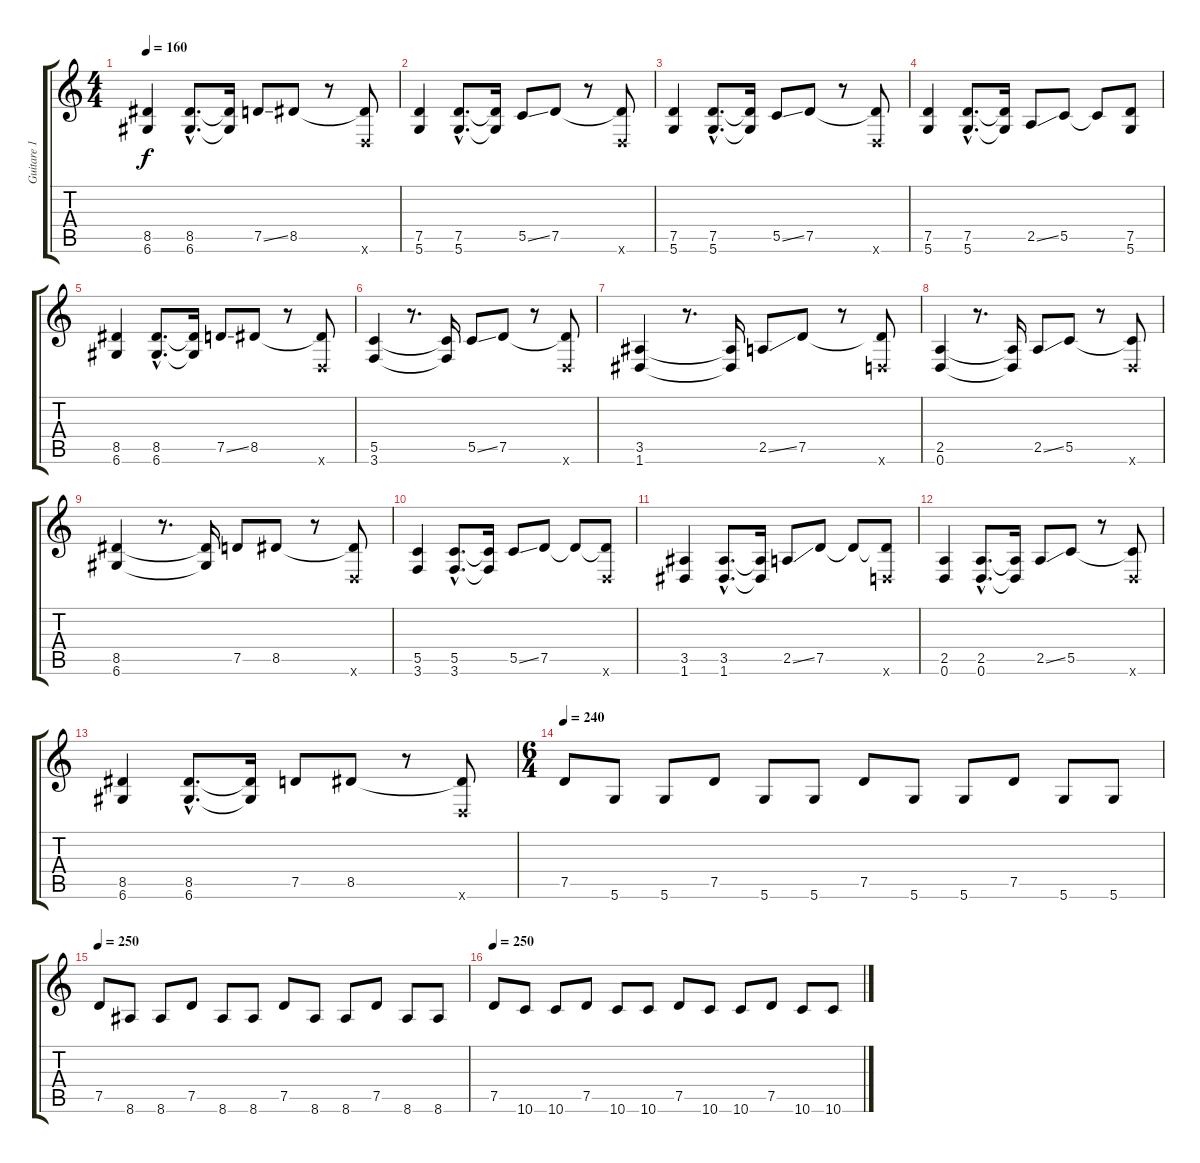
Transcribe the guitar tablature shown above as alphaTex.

\track ("Guitare 1" "Guitare 1") {instrument distortionguitar}
\staff {score tabs}
\tuning (D4 A3 F3 C3 G2 D2) {hide}
\ts (4 4)
\tempo 160
\clef g2
\ks c
(8.5 6.6).4{dy f} (8.5{hac} 6.6{hac}).8{d} (8.5{t} 6.6{t}).16 7.5{ss}.8 8.5.8 r.8 (8.5{t} 0.6{x}).8 |
(7.5 5.6).4 (7.5{hac} 5.6{hac}).8{d} (7.5{t} 5.6{t}).16 5.5{ss}.8 7.5.8 r.8 (7.5{t} 0.6{x}).8 |
(7.5 5.6).4 (7.5{hac} 5.6{hac}).8{d} (7.5{t} 5.6{t}).16 5.5{ss}.8 7.5.8 r.8 (7.5{t} 0.6{x}).8 |
(7.5 5.6).4 (7.5{hac} 5.6{hac}).8{d} (7.5{t} 5.6{t}).16 2.5{ss}.8 5.5.8 5.5{t}.8 (7.5 5.6).8 |
(8.5 6.6).4 (8.5{hac} 6.6{hac}).8{d} (8.5{t} 6.6{t}).16 7.5{ss}.8 8.5.8 r.8 (8.5{t} 0.6{x}).8 |
(5.5 3.6).4 r.8{d} (5.5{t} 3.6{t}).16 5.5{ss}.8 7.5.8 r.8 (7.5{t} 0.6{x}).8 |
(3.5 1.6).4 r.8{d} (3.5{t} 1.6{t}).16 2.5{ss}.8 7.5.8 r.8 (7.5{t} 0.6{x}).8 |
(2.5 0.6).4 r.8{d} (2.5{t} 0.6{t}).16 2.5{ss}.8 5.5.8 r.8 (5.5{t} 0.6{x}).8 |
(8.5 6.6).4 r.8{d} (8.5{t} 6.6{t}).16 7.5.8 8.5.8 r.8 (8.5{t} 0.6{x}).8 |
(5.5 3.6).4 (5.5{hac} 3.6{hac}).8{d} (5.5{t} 3.6{t}).16 5.5{ss}.8 7.5.8 7.5{t}.8 (7.5{t} 0.6{x}).8 |
(3.5 1.6).4 (3.5{hac} 1.6{hac}).8{d} (3.5{t} 1.6{t}).16 2.5{ss}.8 7.5.8 7.5{t}.8 (7.5{t} 0.6{x}).8 |
(2.5 0.6).4 (2.5{hac} 0.6{hac}).8{d} (2.5{t} 0.6{t}).16 2.5{ss}.8 5.5.8 r.8 (5.5{t} 0.6{x}).8 |
(8.5 6.6).4 (8.5{hac} 6.6{hac}).8{d} (8.5{t} 6.6{t}).16 7.5.8 8.5.8 r.8 (8.5{t} 0.6{x}).8 |
\ts (6 4)
\tempo 240
7.5.8 5.6.8 5.6.8 7.5.8 5.6.8 5.6.8 7.5.8 5.6.8 5.6.8 7.5.8 5.6.8 5.6.8 |
\tempo 250
7.5.8 8.6.8 8.6.8 7.5.8 8.6.8 8.6.8 7.5.8 8.6.8 8.6.8 7.5.8 8.6.8 8.6.8 |
\tempo 250
7.5.8 10.6.8 10.6.8 7.5.8 10.6.8 10.6.8 7.5.8 10.6.8 10.6.8 7.5.8 10.6.8 10.6.8
